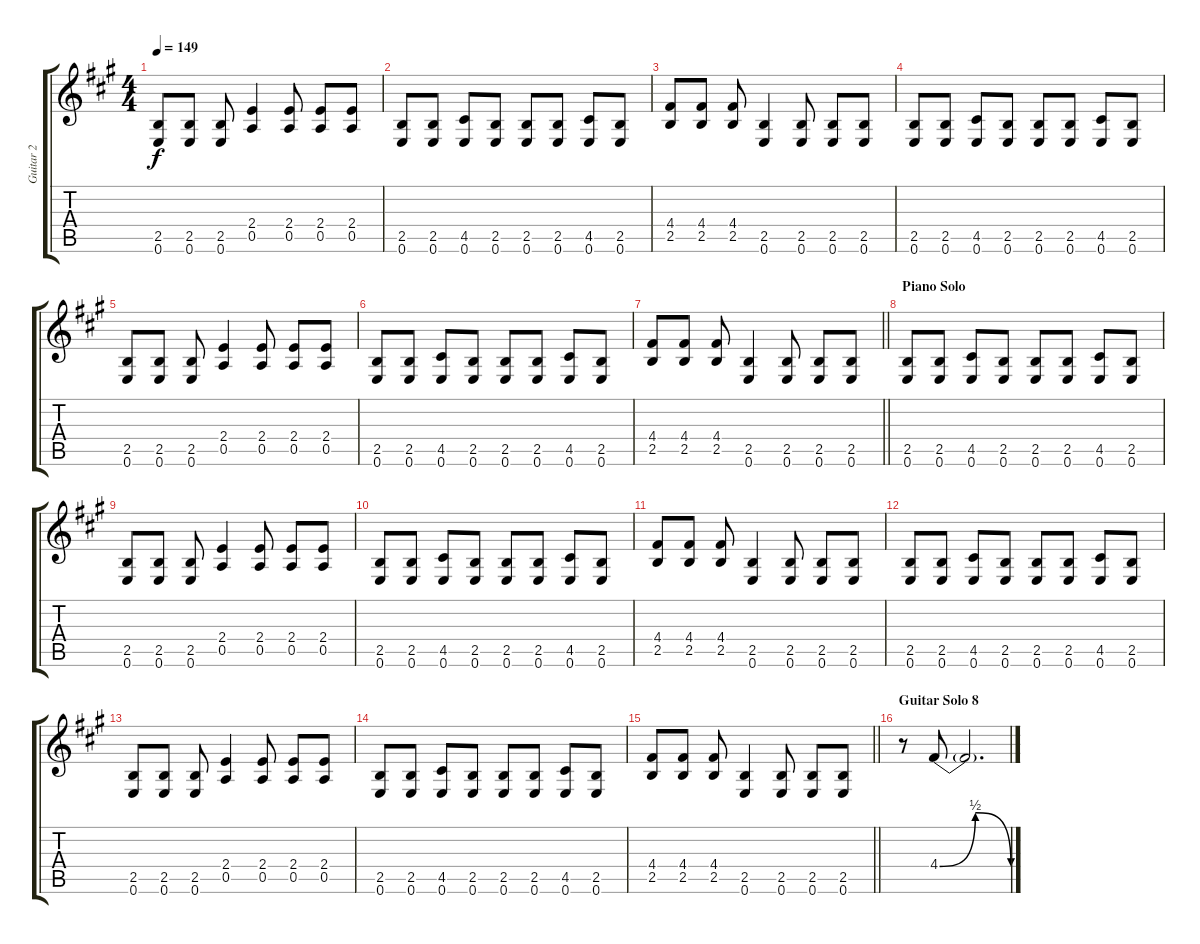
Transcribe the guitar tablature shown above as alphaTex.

\track ("Guitar 2" "Guitar 2") {instrument electricguitarclean}
\staff {score tabs}
\tuning (E4 B3 G3 D3 A2 E2) {hide}
\ts (4 4)
\tempo 149
\clef g2
\ks f#minor
(2.5 0.6).8{dy f} (2.5 0.6).8 (2.5 0.6).8 (2.4 0.5).4 (2.4 0.5).8 (2.4 0.5).8 (2.4 0.5).8 |
(2.5 0.6).8 (2.5 0.6).8 (4.5 0.6).8 (2.5 0.6).8 (2.5 0.6).8 (2.5 0.6).8 (4.5 0.6).8 (2.5 0.6).8 |
(4.4 2.5).8 (4.4 2.5).8 (4.4 2.5).8 (2.5 0.6).4 (2.5 0.6).8 (2.5 0.6).8 (2.5 0.6).8 |
(2.5 0.6).8 (2.5 0.6).8 (4.5 0.6).8 (2.5 0.6).8 (2.5 0.6).8 (2.5 0.6).8 (4.5 0.6).8 (2.5 0.6).8 |
(2.5 0.6).8 (2.5 0.6).8 (2.5 0.6).8 (2.4 0.5).4 (2.4 0.5).8 (2.4 0.5).8 (2.4 0.5).8 |
(2.5 0.6).8 (2.5 0.6).8 (4.5 0.6).8 (2.5 0.6).8 (2.5 0.6).8 (2.5 0.6).8 (4.5 0.6).8 (2.5 0.6).8 |
\barLineRight lightlight
(4.4 2.5).8 (4.4 2.5).8 (4.4 2.5).8 (2.5 0.6).4 (2.5 0.6).8 (2.5 0.6).8 (2.5 0.6).8 |
\section ("" "Piano Solo")
(2.5 0.6).8 (2.5 0.6).8 (4.5 0.6).8 (2.5 0.6).8 (2.5 0.6).8 (2.5 0.6).8 (4.5 0.6).8 (2.5 0.6).8 |
(2.5 0.6).8 (2.5 0.6).8 (2.5 0.6).8 (2.4 0.5).4 (2.4 0.5).8 (2.4 0.5).8 (2.4 0.5).8 |
(2.5 0.6).8 (2.5 0.6).8 (4.5 0.6).8 (2.5 0.6).8 (2.5 0.6).8 (2.5 0.6).8 (4.5 0.6).8 (2.5 0.6).8 |
(4.4 2.5).8 (4.4 2.5).8 (4.4 2.5).8 (2.5 0.6).4 (2.5 0.6).8 (2.5 0.6).8 (2.5 0.6).8 |
(2.5 0.6).8 (2.5 0.6).8 (4.5 0.6).8 (2.5 0.6).8 (2.5 0.6).8 (2.5 0.6).8 (4.5 0.6).8 (2.5 0.6).8 |
(2.5 0.6).8 (2.5 0.6).8 (2.5 0.6).8 (2.4 0.5).4 (2.4 0.5).8 (2.4 0.5).8 (2.4 0.5).8 |
(2.5 0.6).8 (2.5 0.6).8 (4.5 0.6).8 (2.5 0.6).8 (2.5 0.6).8 (2.5 0.6).8 (4.5 0.6).8 (2.5 0.6).8 |
\barLineRight lightlight
(4.4 2.5).8 (4.4 2.5).8 (4.4 2.5).8 (2.5 0.6).4 (2.5 0.6).8 (2.5 0.6).8 (2.5 0.6).8 |
\section ("" "Guitar Solo 8")
r.8 4.4{be (bendrelease 0 0 15 2 55 2 60 0)}.8{instrument overdrivenguitar} 4.4{t}.2{d}
